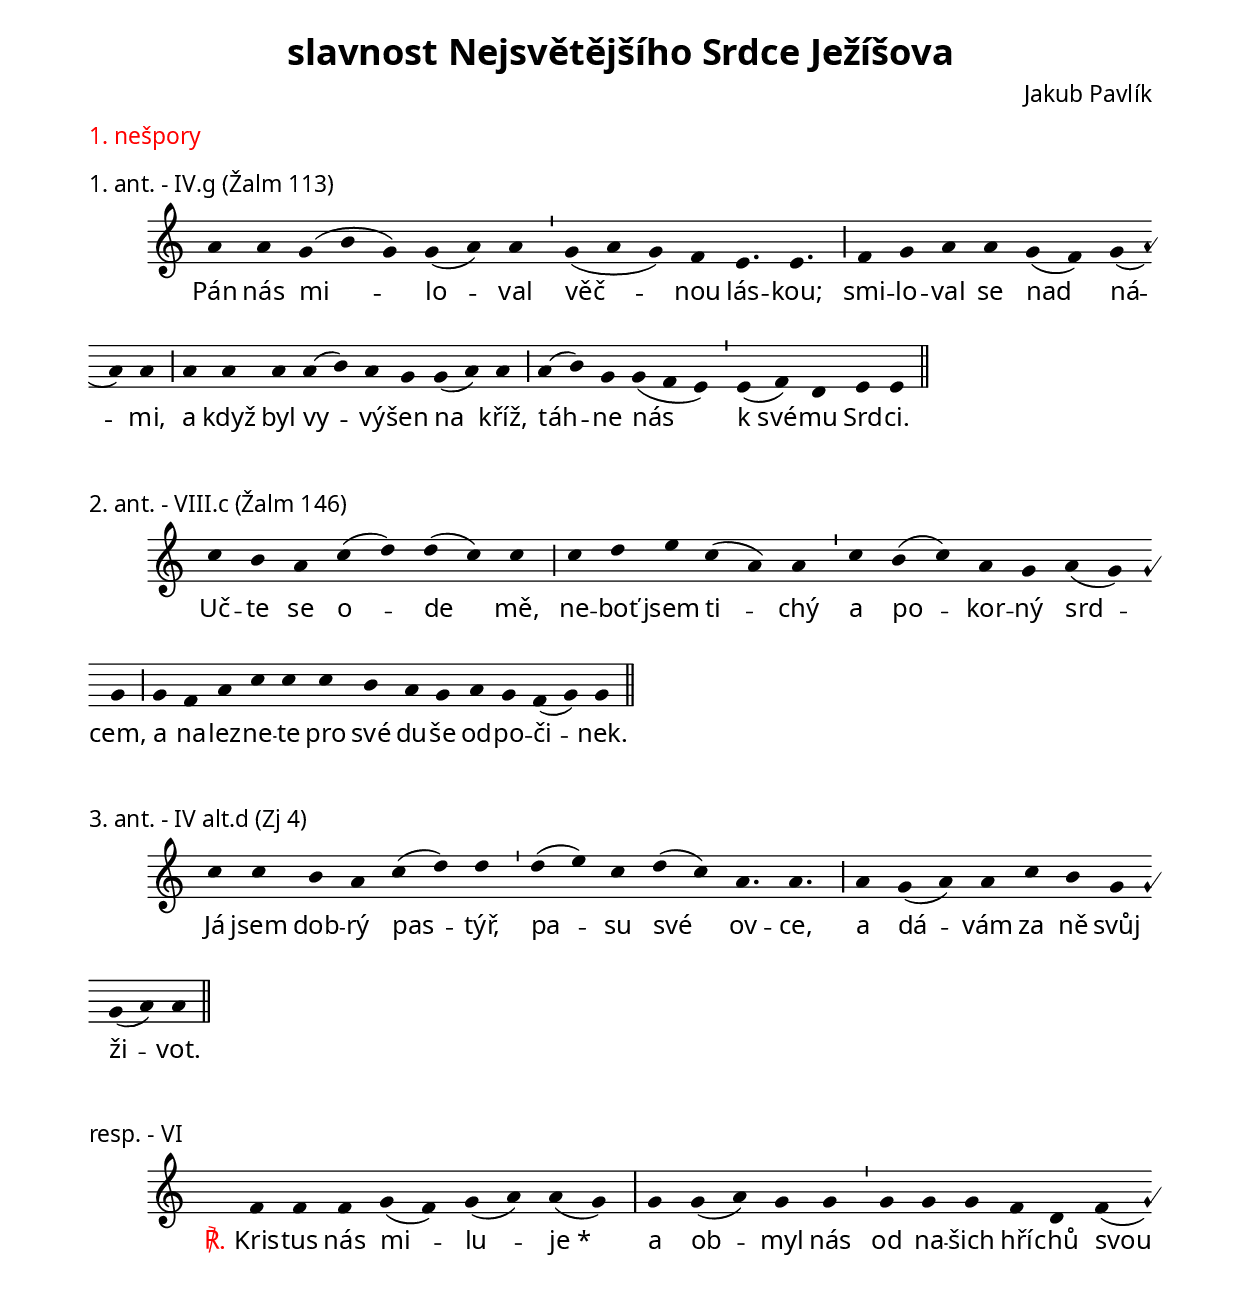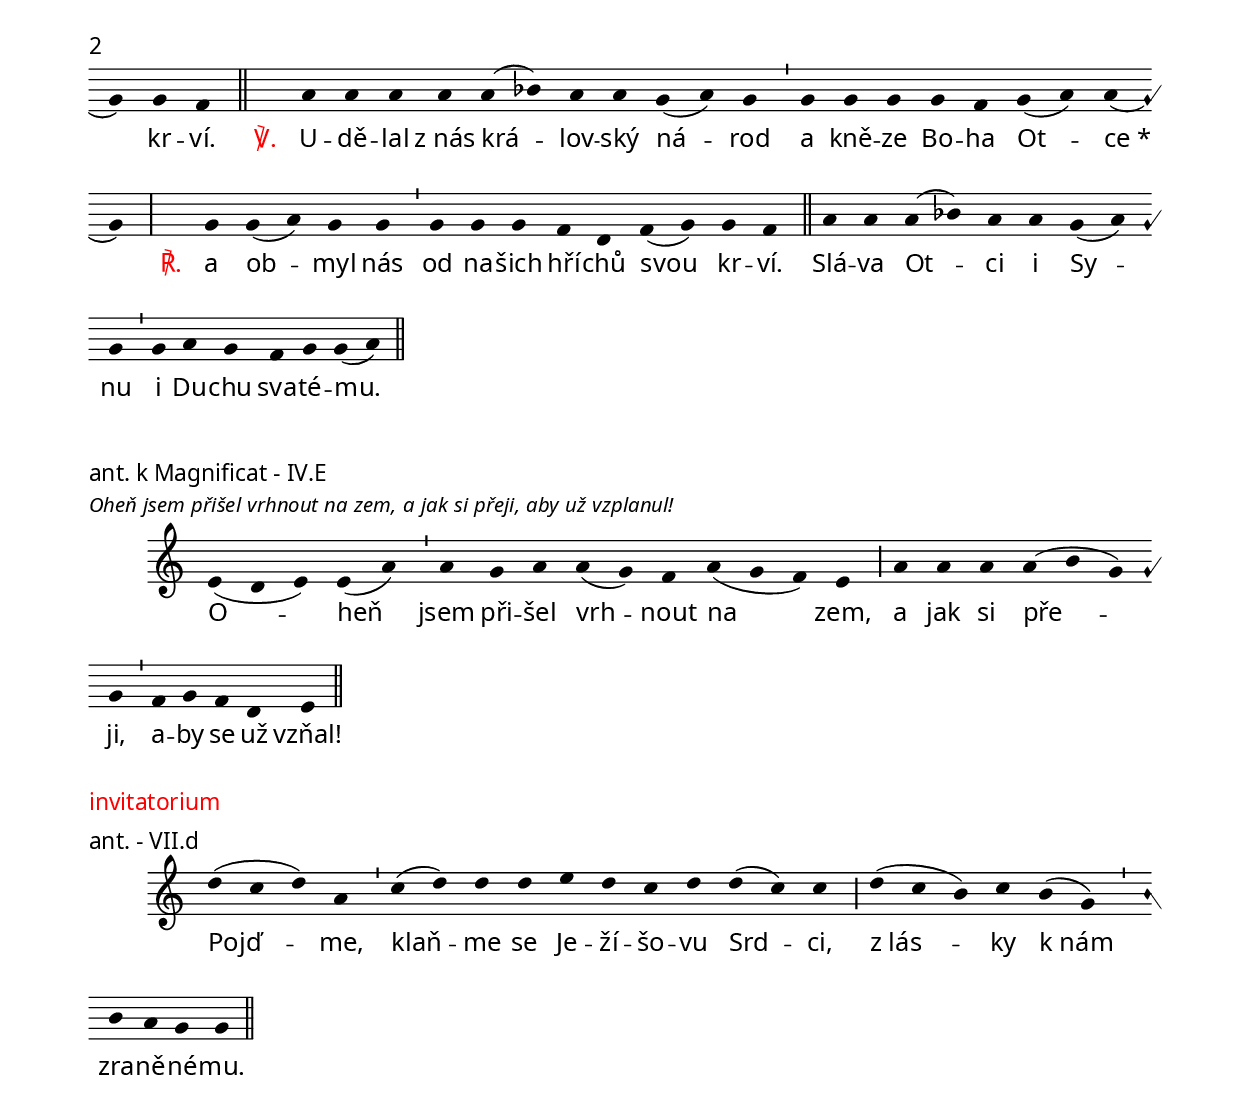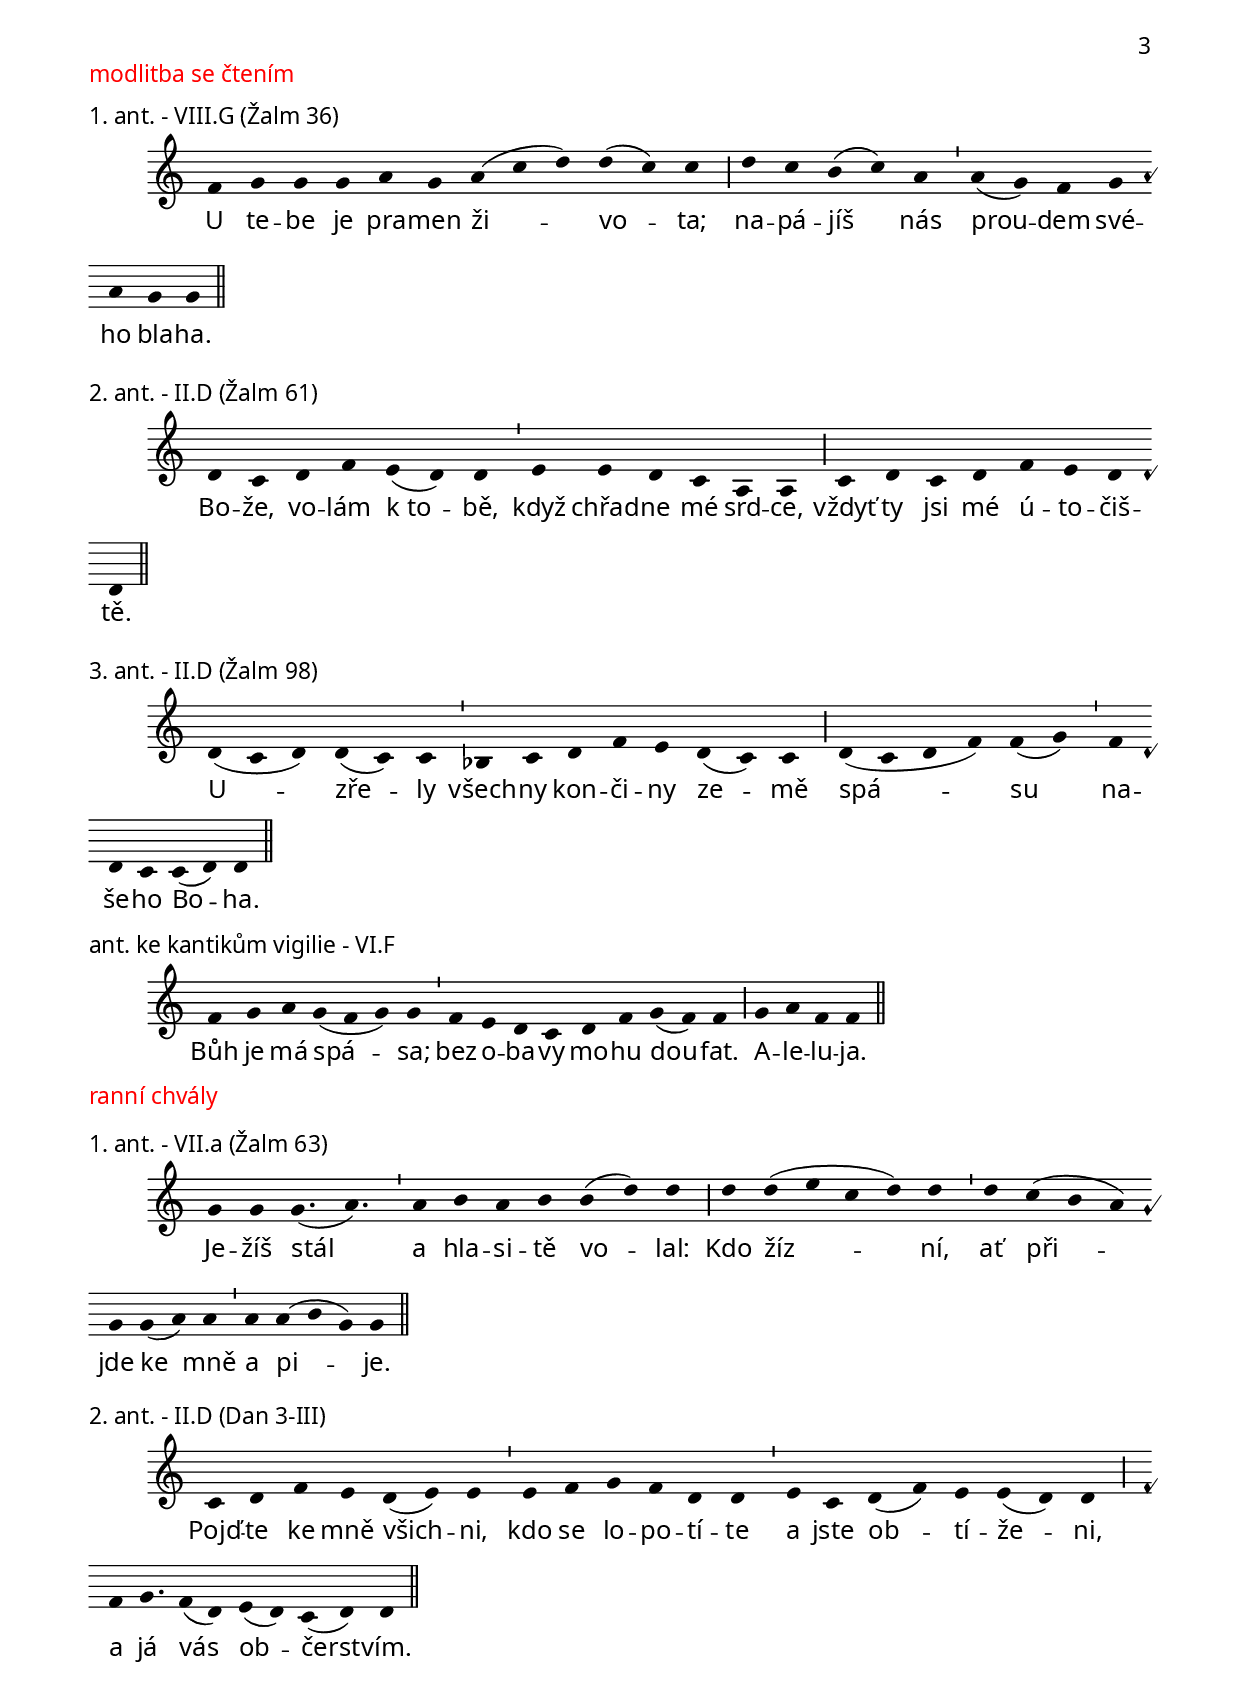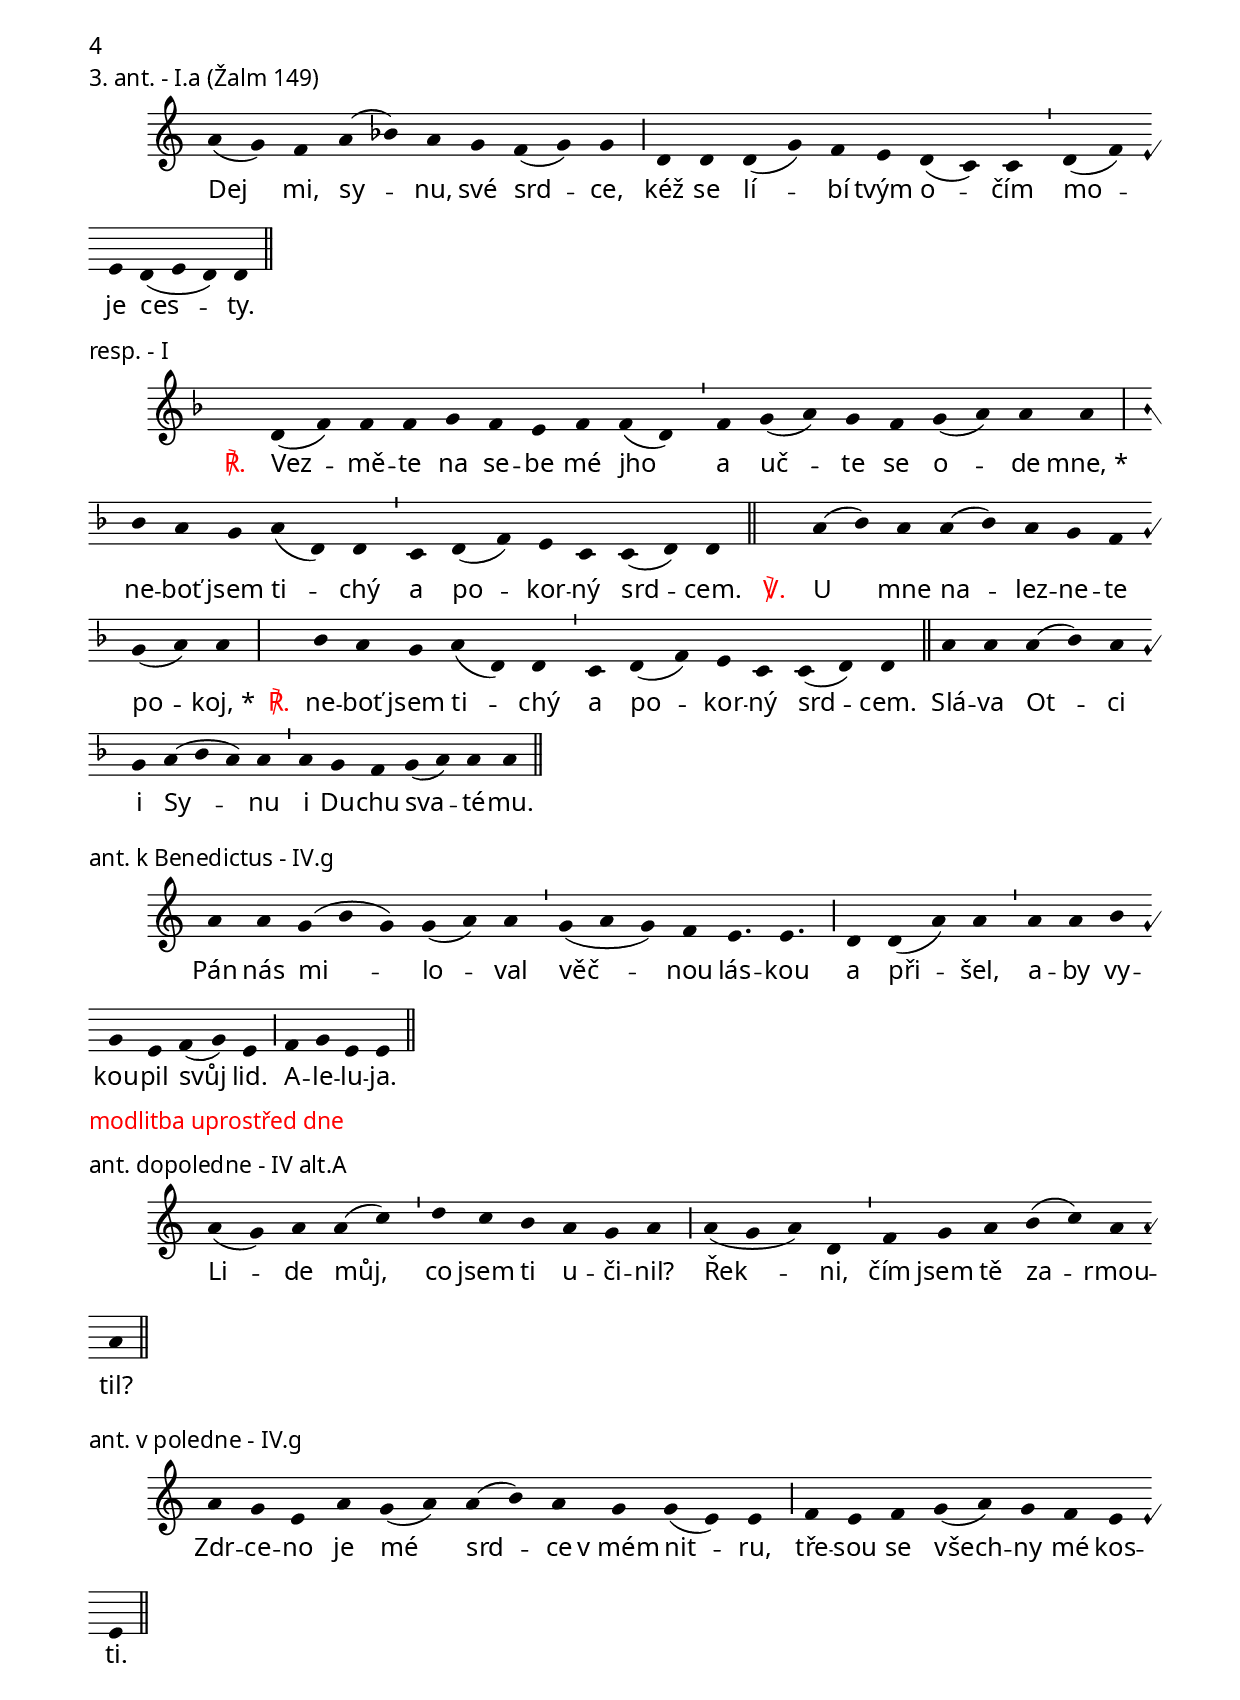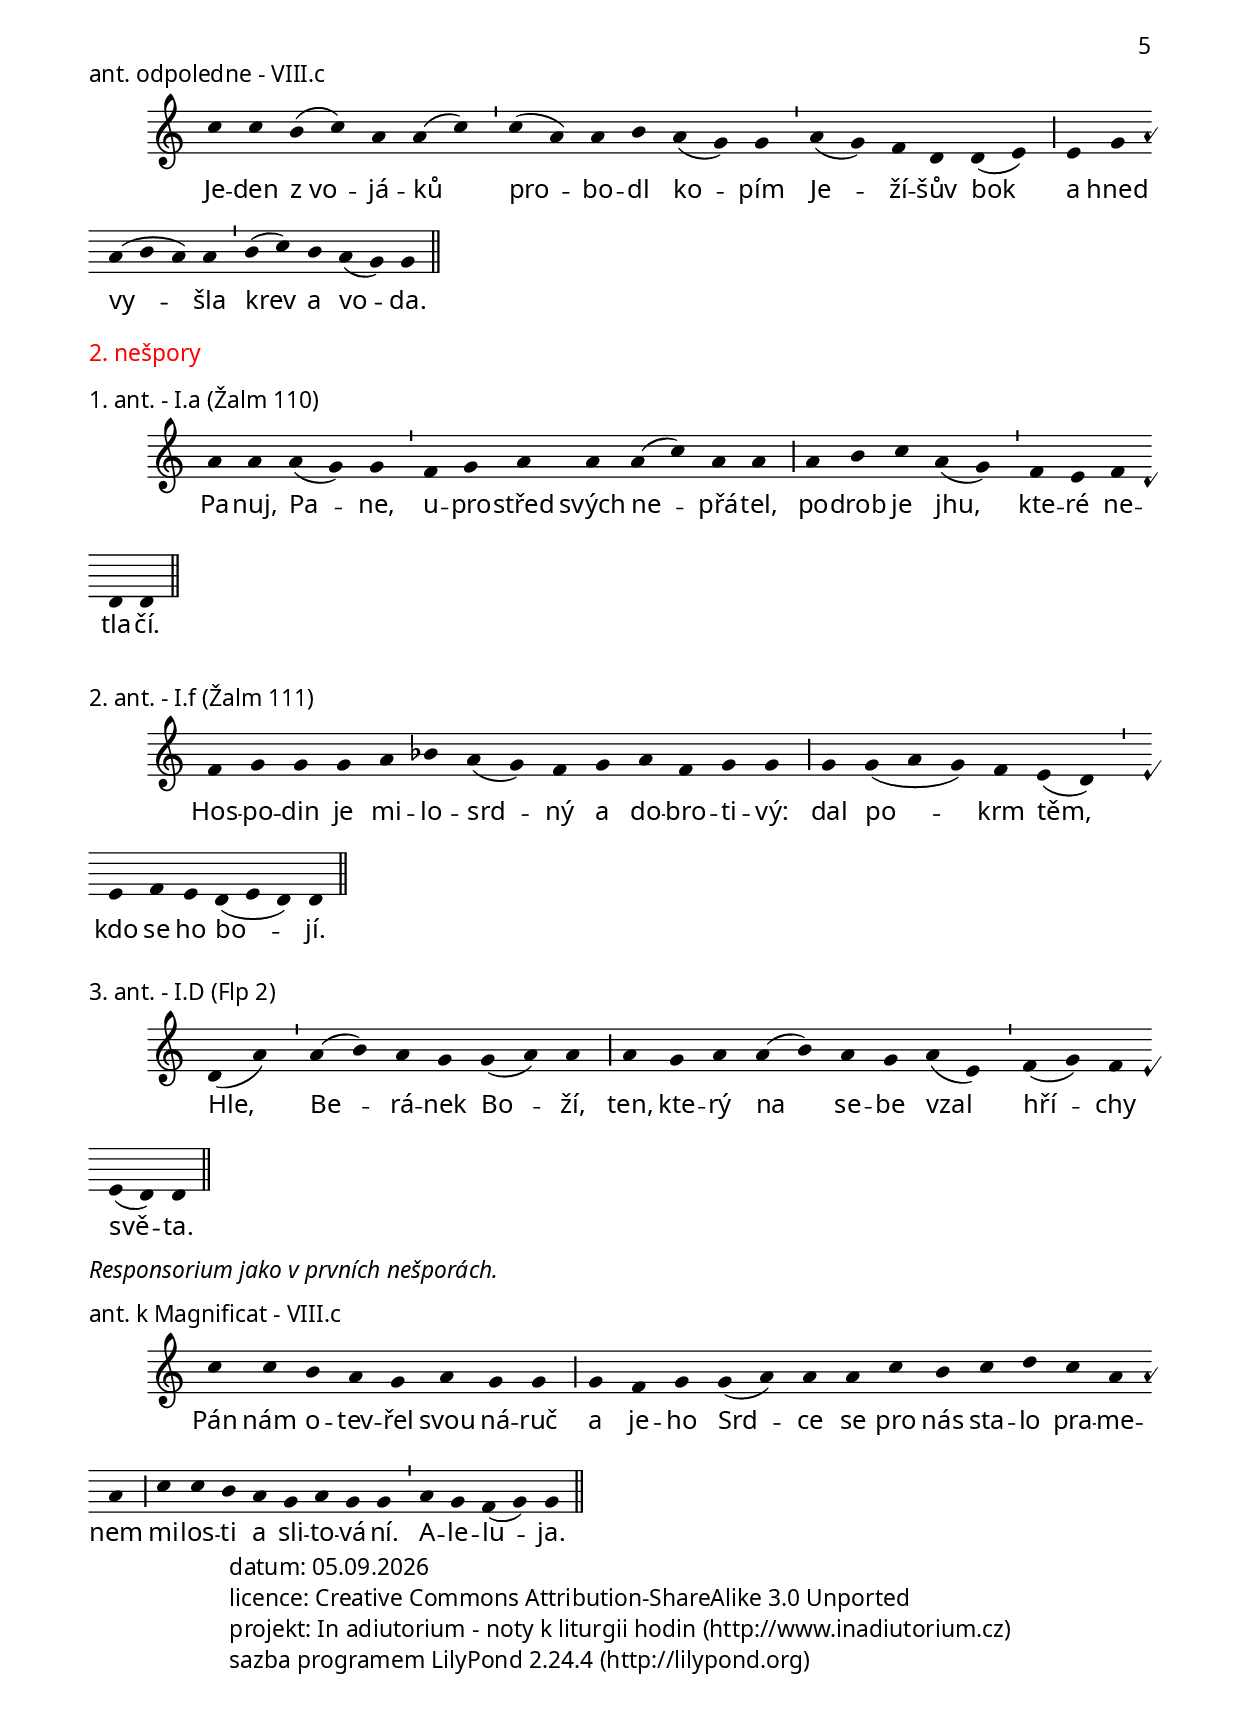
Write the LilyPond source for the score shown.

\version "2.14.2"

\header {
  title = "slavnost Nejsvětějšího Srdce Ježíšova"
  composer = "Jakub Pavlík"
}

\include "spolecne.ly"
\include "dilyresponsorii.ly"

\markup {\nadpisHodinka {"1. nešpory"}}

\score {
  \relative c'' {
    \choralniRezim
    a4 a g( b g) g( a) a \barMin g( a g) f e4. e \barMaior
    f4 g a a g( f) g( a) a \barMaior
    a a a a( b) a g g( a) a \barMaior
    a( b) g g( f e) \barMin e( f) d e e \barFinalis
  }
  \addlyrics {
    Pán nás mi -- lo -- val věč -- nou lás -- kou;
    smi -- lo -- val se nad ná -- mi,
    a když byl vy -- vý -- šen na kříž,
    táh -- ne nás k_své -- mu Srd -- ci.
  }
  \header {
    quid = "1. ant."
    modus = "IV"
    differentia = "g"
    psalmus = "Žalm 113"
    id = "1ne-a1"
    fial = "mezidobi_nejsvsrdce.ly#rch-aben?zacatek"
    piece = \markup {\sestavTitulek}
  }
}

\score {
  \relative c'' {
    \choralniRezim
    c4 b a c( d) d( c) c \barMaior
    c d e c( a) a \barMin c b( c) a g a( g) g \barMaior
    g f a c c c b a g a g f( g) g \barFinalis
  }
  \addlyrics {
    Uč -- te se o -- de mě,
    ne -- boť jsem ti -- chý a po -- kor -- ný srd -- cem,
    a na -- lez -- ne -- te pro své du -- še od -- po -- či -- nek.
  }
  \header {
    quid = "2. ant."
    modus = "VIII"
    differentia = "c"
    psalmus = "Žalm 146"
    id = "1ne-a2"
    piece = \markup {\sestavTitulek}
  }
}

\score {
  \relative c'' {
    \choralniRezim
    c4 c b a c( d) d \barMin
    d( e) c d( c) a4. a \barMaior
    a4 g( a) a c b g g( a) a \barFinalis
  }
  \addlyrics {
    Já jsem dob -- rý pas -- týř,
    pa -- su své ov -- ce,
    a dá -- vám za ně svůj ži -- vot.
  }
  \header {
    quid = "3. ant."
    modus = "IV alt"
    differentia = "d"
    psalmus = "Zj 4"
    id = "1ne-a3"
    fial = "pust_svatytyden.ly#po?zacatek"
    fons = "první část a motiv třetí části: Svatý týden, modlitba uprostřed dne, ant. v poledne"
    piece = \markup {\sestavTitulek}
  }
}

\score {
  \relative c' {
    \choralniRezim

    % R
    \neviditelna f
    f4 f f g( f) g( a) a( g) \barMax
    g g( a) g g \barMin g g g f d f( g) g f \barFinalis
    % V
    \neviditelna a
    a a a a a( bes) a a g( a) g \barMin g g g g f g( a) a( g) \barMax
    % R
    \neviditelna g
    g g( a) g g \barMin g g g f d f( g) g f \barFinalis
    % Slava
    \respVIdoxologie \barFinalis
  }
  \addlyrics {
    \Response Kris -- tus nás mi -- lu -- je_* a ob -- myl nás od na -- šich hří -- chů svou kr -- ví.
    \Verse U -- dě -- lal z_nás krá -- lov -- ský ná -- rod a kně -- ze Bo -- ha Ot -- ce_*
    \Response a ob -- myl nás od na -- šich hří -- chů svou kr -- ví.
    \textRespDoxologie
  }
  \header {
    quid = "resp."
    modus = "VI"
    fons = "responsoria ze žaltáře, pátek 1. týdne, nešp."
    fial = "responsoria.ly#1pa-ne"
    id = "1ne-resp"
    piece = \markup\sestavTitulekResp
  }
}

\score {
  \relative c' {
    \choralniRezim
    e4( d e) e( a) \barMin a g a a( g) f a( g f) e \barMaior
    a4 a a a( b g) g \barMin f g f d e \barFinalis
  }
  \addlyrics {
    O -- heň jsem při -- šel vrh -- nout na zem,
    a jak si pře -- ji, a -- by se už vzňal!
  }
  \header {
    textus_approbatus = "Oheň jsem přišel vrhnout na zem,
    a jak si přeji, aby už vzplanul!"
    quid = "ant. k Magnificat"
    modus = "IV"
    differentia = "E"
    psalmus = ""
    id = "1ne-amag"
    piece = \markup {\sestavTitulekBezZalmu}
  }
}

\markup {\nadpisHodinka {"invitatorium"}}

\score {
  \relative c'' {
    \choralniRezim
    d( c d) a \barMin c( d) d d e d c d d( c) c \barMaior
    d( c b) c b( g) \barMin b a g g \barFinalis
  }
  \addlyrics {
    Pojď -- me,
    klaň -- me se Je -- ží -- šo -- vu Srd -- ci,
    z_lás -- ky k_nám zra -- ně -- né -- mu.
  }
  \header {
    quid = "ant."
    modus = "VII"
    differentia = "d"
    psalmus = ""
    id = "invit"
    piece = \markup {\sestavTitulekBezZalmu}
  }
}

\pageBreak % ZLOM

\markup {\nadpisHodinka {"modlitba se čtením"}}

\score {
  \relative c' {
    \choralniRezim
    f4 g g g a g a( c d) d( c) c \barMaior
    d c b( c) a \barMin
    a( g) f g a g g \barFinalis
  }
  \addlyrics {
    U te -- be je pra -- men ži -- vo -- ta;
    na -- pá -- jíš nás
    prou -- dem své -- ho bla -- ha.
  }
  \header {
    quid = "1. ant."
    modus = "VIII"
    differentia = "G"
    psalmus = "Žalm 36"
    id = "mc-a1"
    piece = \markup {\sestavTitulek}
  }
}

\score {
  \relative c' {
    \choralniRezim
    d4 c d f e( d) d \barMin
    e e d c a a \barMaior
    c d c d f e d d \barFinalis
  }
  \addlyrics {
    Bo -- že, vo -- lám k_to -- bě,
    když chřad -- ne mé srd -- ce,
    vždyť ty jsi mé ú -- to -- čiš -- tě.
  }
  \header {
    quid = "2. ant."
    modus = "II"
    differentia = "D"
    psalmus = "Žalm 61"
    id = "mc-a2"
    piece = \markup {\sestavTitulek}
  }
}

\score {
  \relative c' {
    \choralniRezim
    d4( c d) d( c) c \barMin bes c d f e d( c) c \barMaior
    d( c d f) f( g) \barMin f d c c( d) d \barFinalis
  }
  \addlyrics {
    U -- zře -- ly všech -- ny kon -- či -- ny ze -- mě
    spá -- su na -- še -- ho Bo -- ha.
  }
  \header {
    quid = "3. ant."
    modus = "II"
    differentia = "D"
    psalmus = "Žalm 98"
    id = "mc-a3"
    piece = \markup {\sestavTitulek}
  }
}

\score {
  \relative c' {
    \choralniRezim
    f4 g a g( f g) g \barMin
    f4 e d c d f g( f) f \barMaior
    g a f f \barFinalis
  }
  \addlyrics {
    Bůh je má spá -- sa;
    bez o -- ba -- vy mo -- hu dou -- fat.
    A -- le -- lu -- ja.
  }
  \header {
    quid = "ant. ke kantikům vigilie"
    modus = "VI"
    differentia = "F"
    psalmus = ""
    id = "mc-avig"
    piece = \markup {\sestavTitulekBezZalmu}
  }
}

\markup {\nadpisHodinka {"ranní chvály"}}

\score {
  \relative c'' {
    \choralniRezim
    g4 g g4.( a) \barMin a4 b a b b( d) d \barMaior
    d d( e c d) d \barMin d c( b a) g g( a) a \barMin a a( b g) g \barFinalis
  }
  \addlyrics {
    Je -- žíš stál a hla -- si -- tě vo -- lal:
    Kdo žíz -- ní, ať při -- jde ke mně a pi -- je.
  }
  \header {
    quid = "1. ant."
    modus = "VII"
    differentia = "a"
    psalmus = "Žalm 63"
    id = "rch-a1"
    piece = \markup {\sestavTitulek}
  }
}

\score {
  \relative c' {
    \choralniRezim
    c d f e d( e) e \barMin
    e f g f d d \barMin e c d( f) e e( d) d \barMaior
    f g4. f4( d) e( d) c( d) d \barFinalis
  }
  \addlyrics {
    Pojď -- te ke mně všich -- ni,
    kdo se lo -- po -- tí -- te a jste ob -- tí -- že -- ni,
    a já vás ob -- čerst -- vím.
  }
  \header {
    quid = "2. ant."
    modus = "II"
    differentia = "D"
    psalmus = "Dan 3-III"
    id = "rch-a2"
    piece = \markup {\sestavTitulek}
  }
}

\score {
  \relative c'' {
    \choralniRezim
    a4( g) f a( bes) a g f( g) g \barMaior
    d d d( g) f e d( c) c \barMin d( f) e d( e d) d \barFinalis
  }
  \addlyrics {
    Dej mi, sy -- nu, své srd -- ce,
    kéž se lí -- bí tvým o -- čím mo -- je ces -- ty.
  }
  \header {
    quid = "3. ant."
    modus = "I"
    differentia = "a"
    psalmus = "Žalm 149"
    id = "rch-a3"
    piece = \markup {\sestavTitulek}
  }
}

\score {
  \relative c' {
    \choralniRezim
    \key f \major
    % R
    \neviditelna d
    d4( f) f f g f e f f( d) \barMin
    f g( a) g f g( a) a a \barMax
    bes a g a( d,) d \barMin c d( f) e c c( d) d \barFinalis
    % V
    \neviditelna a
    a'( bes) a a( bes) a g f g( a) a \barMax
    % R
    \neviditelna a
    bes a g a( d,) d \barMin c d( f) e c c( d) d \barFinalis
    % Slava
    a'4 a a( bes) a g a( bes a) a \barMin a g f g( a) a a \barFinalis
  }
  \addlyrics {
    \Response Vez -- mě -- te na se -- be mé jho
    a uč -- te se o -- de mne,_*
    ne -- boť jsem ti -- chý a po -- kor -- ný srd -- cem.
    \Verse U mne na -- lez -- ne -- te po -- koj,_*
    \Response ne -- boť jsem ti -- chý a po -- kor -- ný srd -- cem.
    \textRespDoxologie
  }
  \header {
    quid = "resp."
    modus = "I"
    id = "rch-resp"
    piece = \markup {\sestavTitulekResp}
  }
}

\score {
  \relative c'' {
    \choralniRezim
    a4 a g( b g) g( a) a \barMin g( a g) f e4. e \barMaior
    d4 d( a') a \barMin a a b g e f( g) e \barMaior
    f g e e \barFinalis
  }
  \addlyrics {
    Pán nás mi -- lo -- val věč -- nou lás -- kou
    a při -- šel, a -- by vy -- kou -- pil svůj lid.
    A -- le -- lu -- ja.
  }
  \header {
    quid = "ant. k Benedictus"
    modus = "IV"
    differentia = "g"
    psalmus = ""
    id = "rch-aben"
    piece = \markup {\sestavTitulekBezZalmu}
  }
}

\markup {\nadpisHodinka {"modlitba uprostřed dne"}}

\score {
  \relative c'' {
    \choralniRezim
    a4( g) a a( c) \barMin d c b a g a \barMaior
    a( g a) d, \barMin f g a b( c) a a \barFinalis
  }
  \addlyrics {
    Li -- de můj, co jsem ti u -- či -- nil?
    Řek -- ni, čím jsem tě za -- rmou -- til?
  }
  \header {
    quid = "ant. dopoledne"
    modus = "IV alt"
    differentia = "A"
    psalmus = ""
    placet = "spíš II"
    id = "up-tercie"
    piece = \markup {\sestavTitulekBezZalmu}
  }
}

\score {
  \relative c'' {
    \choralniRezim
    a4 g e a g( a) a( b) a g g( e) e \barMaior
    f e f g( a) g f e e \barFinalis
  }
  \addlyrics {
    Zdr -- ce -- no je mé srd -- ce v_mém nit -- ru,
    tře -- sou se všech -- ny mé kos -- ti.
  }
  \header {
    quid = "ant. v poledne"
    modus = "IV"
    differentia = "g"
    psalmus = ""
    id = "up-sexta"
    piece = \markup {\sestavTitulekBezZalmu}
  }
}

\score {
  \relative c'' {
    \choralniRezim
    c4 c b( c) a a( c) \barMin
    c4( a) a b a( g) g \barMin a( g) f d d( e) \barMaior
    e g a( b a) a \barMin b( c) b a( g) g \barFinalis
  }
  \addlyrics {
    Je -- den z_vo -- já -- ků
    pro -- bo -- dl ko -- pím Je -- ží -- šův bok
    a hned vy -- šla krev a vo -- da.
  }
  \header {
    quid = "ant. odpoledne"
    modus = "VIII"
    differentia = "c"
    psalmus = ""
    placet = "to rozhodně není modus VIII; snad III; závěr je bídný"
    id = "up-nona"
    piece = \markup {\sestavTitulekBezZalmu}
  }
}

\markup {\nadpisHodinka {"2. nešpory"}}

\score {
  \relative c'' {
    \choralniRezim
    a4 a a( g) g \barMin f g a a a( c) a a \barMaior
    a b c a( g) \barMin f e f d d \barFinalis
  }
  \addlyrics {
    Pa -- nuj, Pa -- ne, u -- pro -- střed svých ne -- přá -- tel,
    po -- drob je jhu, kte -- ré ne -- tla -- čí.
  }
  \header {
    quid = "1. ant."
    modus = "I"
    differentia = "a"
    psalmus = "Žalm 110"
    id = "2ne-a1"
    piece = \markup {\sestavTitulek}
  }
}

\score {
  \relative c' {
    \choralniRezim
    f g g g a4 bes a( g) f g a f g g \barMaior
    g g( a g) f e( d) \barMin e f e d( e d) d \barFinalis
  }
  \addlyrics {
    Hos -- po -- din je mi -- lo -- srd -- ný a do -- bro -- ti -- vý:
    dal po -- krm těm, kdo se ho bo -- jí.
  }
  \header {
    quid = "2. ant."
    modus = "I"
    differentia = "f"
    psalmus = "Žalm 111"
    placet = "_kdo se ho bojí_ takhle ne"
    fons = "Těla a Krve Páně, 1. nešp., 1. ant.: první třetina doslovně+třetí třetina upravená."
    fial = "mezidobi_telaakrvepane.ly#1ne-a1?zacatek"
    id = "2ne-a2"
    piece = \markup {\sestavTitulek}
  }
}

\score {
  \relative c' {
    \choralniRezim
    d4( a') \barMin a( b) a g g( a) a \barMaior
    a g a a( b) a g a( e) \barMin f( g) f e( d) d \barFinalis
  }
  \addlyrics {
    Hle, Be -- rá -- nek Bo -- ží,
    ten, kte -- rý na se -- be vzal hří -- chy svě -- ta.
  }
  \header {
    quid = "3. ant."
    modus = "I"
    differentia = "D"
    psalmus = "Flp 2"
    id = "2ne-a3"
    piece = \markup {\sestavTitulek}
  }
}

\markup\italic{Responsorium jako v prvních nešporách.}

\score {
  \relative c'' {
    \choralniRezim
    c4 c b a g a g g \barMaior
    g f g g( a) a a c b c d c a a \barMaior
    c c b a g a g g \barMin
    a g f( g) g \barFinalis
  }
  \addlyrics {
    Pán nám o -- tev -- řel svou ná -- ruč
    a je -- ho Srd -- ce se pro nás sta -- lo pra -- me -- nem
    mi -- los -- ti a sli -- to -- vá -- ní.
    A -- le -- lu -- ja.
  }
  \header {
    quid = "ant. k Magnificat"
    modus = "VIII"
    differentia = "c"
    psalmus = ""
    id = "2ne-amag"
    piece = \markup {\sestavTitulekBezZalmu}
  }
}